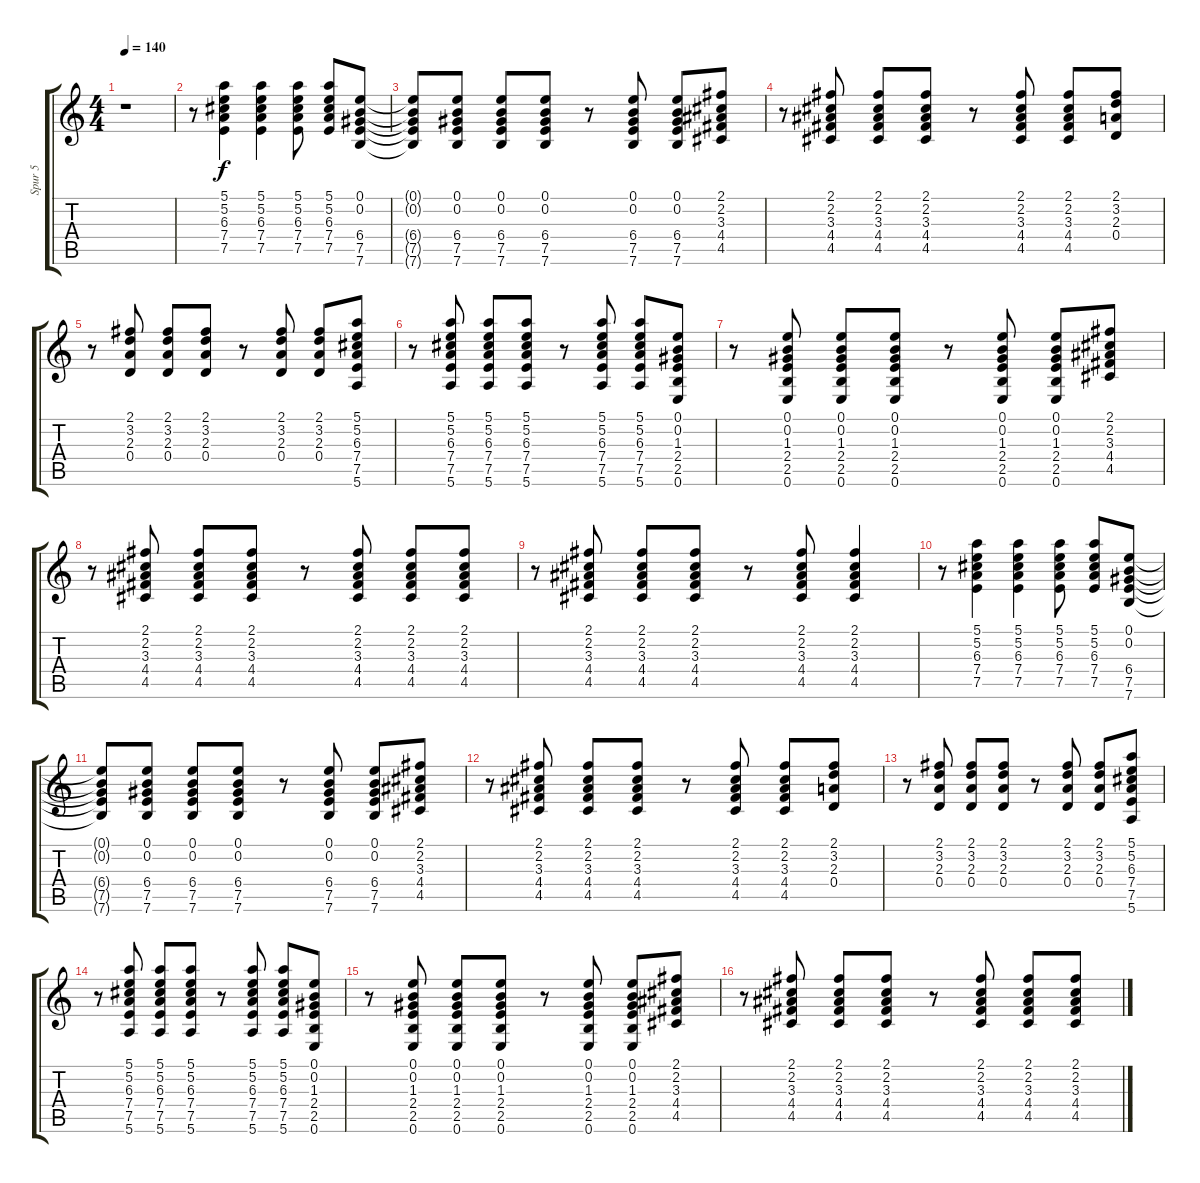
\track ("Spur 5" "Spur 5") {instrument acousticguitarsteel}
\staff {score tabs}
\tuning (E4 B3 G3 D3 A2 E2) {hide}
\ts (4 4)
\tempo 140
\clef g2
\ks c
r.1{dy f instrument acousticguitarsteel} |
r.8 (5.1 5.2 6.3 7.4 7.5).4 (5.1 5.2 6.3 7.4 7.5).4 (5.1 5.2 6.3 7.4 7.5).8 (5.1 5.2 6.3 7.4 7.5).8 (0.1 0.2 6.4 7.5 7.6).8 |
(0.1{t} 0.2{t} 6.4{t} 7.5{t} 7.6{t}).8 (0.1 0.2 6.4 7.5 7.6).8 (0.1 0.2 6.4 7.5 7.6).8 (0.1 0.2 6.4 7.5 7.6).8 r.8 (0.1 0.2 6.4 7.5 7.6).8 (0.1 0.2 6.4 7.5 7.6).8 (2.1 2.2 3.3 4.4 4.5).8 |
r.8 (2.1 2.2 3.3 4.4 4.5).8 (2.1 2.2 3.3 4.4 4.5).8 (2.1 2.2 3.3 4.4 4.5).8 r.8 (2.1 2.2 3.3 4.4 4.5).8 (2.1 2.2 3.3 4.4 4.5).8 (2.1 3.2 2.3 0.4).8 |
r.8 (2.1 3.2 2.3 0.4).8 (2.1 3.2 2.3 0.4).8 (2.1 3.2 2.3 0.4).8 r.8 (2.1 3.2 2.3 0.4).8 (2.1 3.2 2.3 0.4).8 (5.1 5.2 6.3 7.4 7.5 5.6).8 |
r.8 (5.1 5.2 6.3 7.4 7.5 5.6).8 (5.1 5.2 6.3 7.4 7.5 5.6).8 (5.1 5.2 6.3 7.4 7.5 5.6).8 r.8 (5.1 5.2 6.3 7.4 7.5 5.6).8 (5.1 5.2 6.3 7.4 7.5 5.6).8 (0.1 0.2 1.3 2.4 2.5 0.6).8 |
r.8 (0.1 0.2 1.3 2.4 2.5 0.6).8 (0.1 0.2 1.3 2.4 2.5 0.6).8 (0.1 0.2 1.3 2.4 2.5 0.6).8 r.8 (0.1 0.2 1.3 2.4 2.5 0.6).8 (0.1 0.2 1.3 2.4 2.5 0.6).8 (2.1 2.2 3.3 4.4 4.5).8 |
r.8 (2.1 2.2 3.3 4.4 4.5).8 (2.1 2.2 3.3 4.4 4.5).8 (2.1 2.2 3.3 4.4 4.5).8 r.8 (2.1 2.2 3.3 4.4 4.5).8 (2.1 2.2 3.3 4.4 4.5).8 (2.1 2.2 3.3 4.4 4.5).8 |
r.8 (2.1 2.2 3.3 4.4 4.5).8 (2.1 2.2 3.3 4.4 4.5).8 (2.1 2.2 3.3 4.4 4.5).8 r.8 (2.1 2.2 3.3 4.4 4.5).8 (2.1 2.2 3.3 4.4 4.5).4 |
r.8 (5.1 5.2 6.3 7.4 7.5).4 (5.1 5.2 6.3 7.4 7.5).4 (5.1 5.2 6.3 7.4 7.5).8 (5.1 5.2 6.3 7.4 7.5).8 (0.1 0.2 6.4 7.5 7.6).8 |
(0.1{t} 0.2{t} 6.4{t} 7.5{t} 7.6{t}).8 (0.1 0.2 6.4 7.5 7.6).8 (0.1 0.2 6.4 7.5 7.6).8 (0.1 0.2 6.4 7.5 7.6).8 r.8 (0.1 0.2 6.4 7.5 7.6).8 (0.1 0.2 6.4 7.5 7.6).8 (2.1 2.2 3.3 4.4 4.5).8 |
r.8 (2.1 2.2 3.3 4.4 4.5).8 (2.1 2.2 3.3 4.4 4.5).8 (2.1 2.2 3.3 4.4 4.5).8 r.8 (2.1 2.2 3.3 4.4 4.5).8 (2.1 2.2 3.3 4.4 4.5).8 (2.1 3.2 2.3 0.4).8 |
r.8 (2.1 3.2 2.3 0.4).8 (2.1 3.2 2.3 0.4).8 (2.1 3.2 2.3 0.4).8 r.8 (2.1 3.2 2.3 0.4).8 (2.1 3.2 2.3 0.4).8 (5.1 5.2 6.3 7.4 7.5 5.6).8 |
r.8 (5.1 5.2 6.3 7.4 7.5 5.6).8 (5.1 5.2 6.3 7.4 7.5 5.6).8 (5.1 5.2 6.3 7.4 7.5 5.6).8 r.8 (5.1 5.2 6.3 7.4 7.5 5.6).8 (5.1 5.2 6.3 7.4 7.5 5.6).8 (0.1 0.2 1.3 2.4 2.5 0.6).8 |
r.8 (0.1 0.2 1.3 2.4 2.5 0.6).8 (0.1 0.2 1.3 2.4 2.5 0.6).8 (0.1 0.2 1.3 2.4 2.5 0.6).8 r.8 (0.1 0.2 1.3 2.4 2.5 0.6).8 (0.1 0.2 1.3 2.4 2.5 0.6).8 (2.1 2.2 3.3 4.4 4.5).8 |
r.8 (2.1 2.2 3.3 4.4 4.5).8 (2.1 2.2 3.3 4.4 4.5).8 (2.1 2.2 3.3 4.4 4.5).8 r.8 (2.1 2.2 3.3 4.4 4.5).8 (2.1 2.2 3.3 4.4 4.5).8 (2.1 2.2 3.3 4.4 4.5).8
